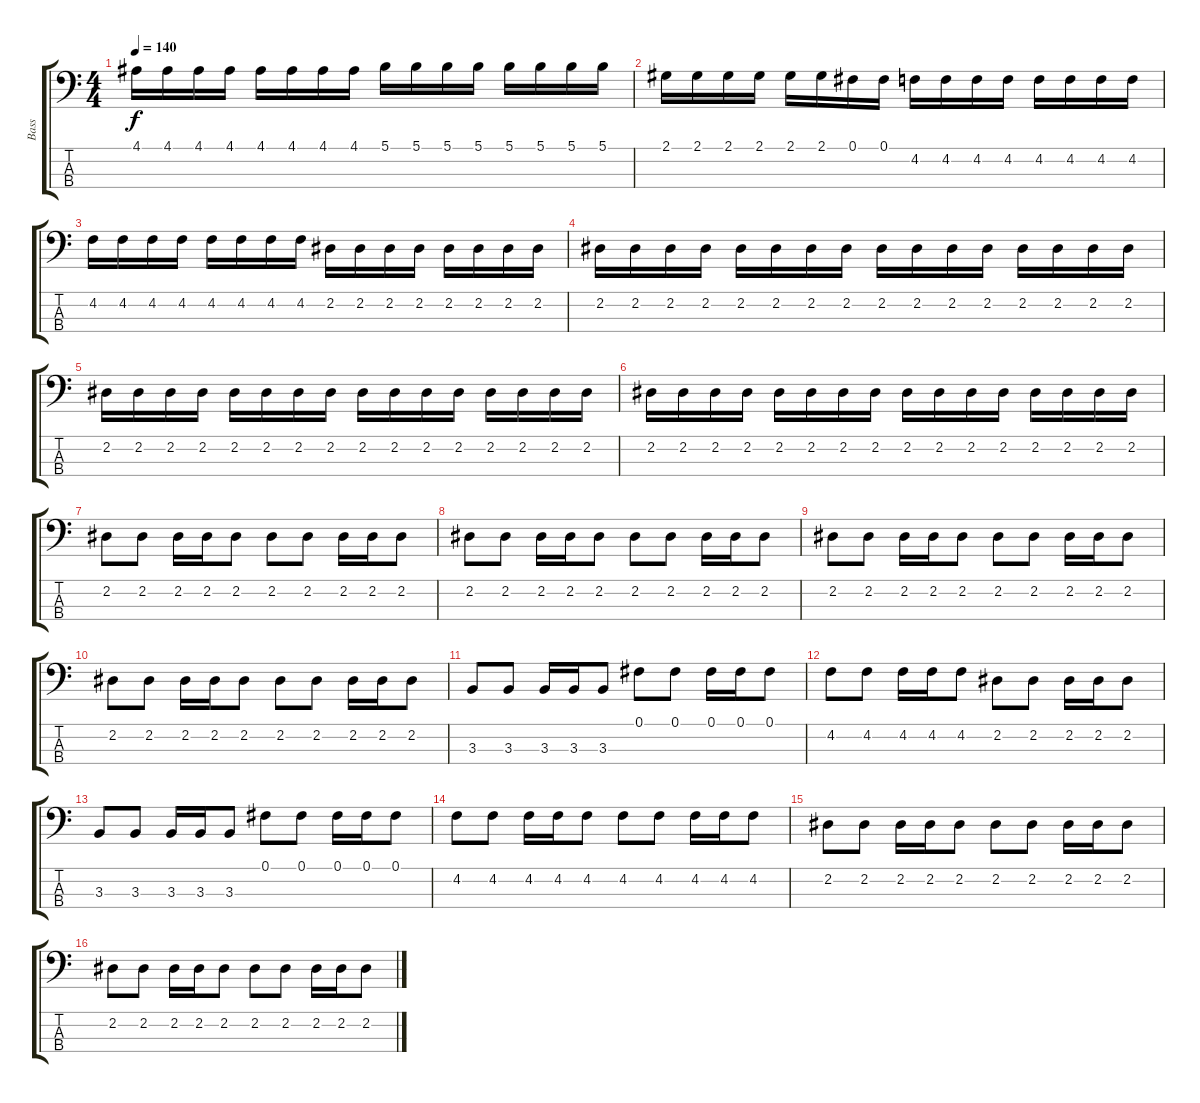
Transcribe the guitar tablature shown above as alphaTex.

\track ("Bass" "Bass") {instrument electricbassfinger}
\staff {score tabs}
\tuning (Gb2 Db2 Ab1 Eb1) {hide}
\ts (4 4)
\tempo 140
\clef f4
\ks c
4.1.16{dy f} 4.1.16 4.1.16 4.1.16 4.1.16 4.1.16 4.1.16 4.1.16 5.1.16 5.1.16 5.1.16 5.1.16 5.1.16 5.1.16 5.1.16 5.1.16 |
2.1.16 2.1.16 2.1.16 2.1.16 2.1.16 2.1.16 0.1.16 0.1.16 4.2.16 4.2.16 4.2.16 4.2.16 4.2.16 4.2.16 4.2.16 4.2.16 |
4.2.16 4.2.16 4.2.16 4.2.16 4.2.16 4.2.16 4.2.16 4.2.16 2.2.16 2.2.16 2.2.16 2.2.16 2.2.16 2.2.16 2.2.16 2.2.16 |
2.2.16 2.2.16 2.2.16 2.2.16 2.2.16 2.2.16 2.2.16 2.2.16 2.2.16 2.2.16 2.2.16 2.2.16 2.2.16 2.2.16 2.2.16 2.2.16 |
2.2.16 2.2.16 2.2.16 2.2.16 2.2.16 2.2.16 2.2.16 2.2.16 2.2.16 2.2.16 2.2.16 2.2.16 2.2.16 2.2.16 2.2.16 2.2.16 |
2.2.16 2.2.16 2.2.16 2.2.16 2.2.16 2.2.16 2.2.16 2.2.16 2.2.16 2.2.16 2.2.16 2.2.16 2.2.16 2.2.16 2.2.16 2.2.16 |
2.2.8 2.2.8 2.2.16 2.2.16 2.2.8 2.2.8 2.2.8 2.2.16 2.2.16 2.2.8 |
2.2.8 2.2.8 2.2.16 2.2.16 2.2.8 2.2.8 2.2.8 2.2.16 2.2.16 2.2.8 |
2.2.8 2.2.8 2.2.16 2.2.16 2.2.8 2.2.8 2.2.8 2.2.16 2.2.16 2.2.8 |
2.2.8 2.2.8 2.2.16 2.2.16 2.2.8 2.2.8 2.2.8 2.2.16 2.2.16 2.2.8 |
3.3.8 3.3.8 3.3.16 3.3.16 3.3.8 0.1.8 0.1.8 0.1.16 0.1.16 0.1.8 |
4.2.8 4.2.8 4.2.16 4.2.16 4.2.8 2.2.8 2.2.8 2.2.16 2.2.16 2.2.8 |
3.3.8 3.3.8 3.3.16 3.3.16 3.3.8 0.1.8 0.1.8 0.1.16 0.1.16 0.1.8 |
4.2.8 4.2.8 4.2.16 4.2.16 4.2.8 4.2.8 4.2.8 4.2.16 4.2.16 4.2.8 |
2.2.8 2.2.8 2.2.16 2.2.16 2.2.8 2.2.8 2.2.8 2.2.16 2.2.16 2.2.8 |
2.2.8 2.2.8 2.2.16 2.2.16 2.2.8 2.2.8 2.2.8 2.2.16 2.2.16 2.2.8
